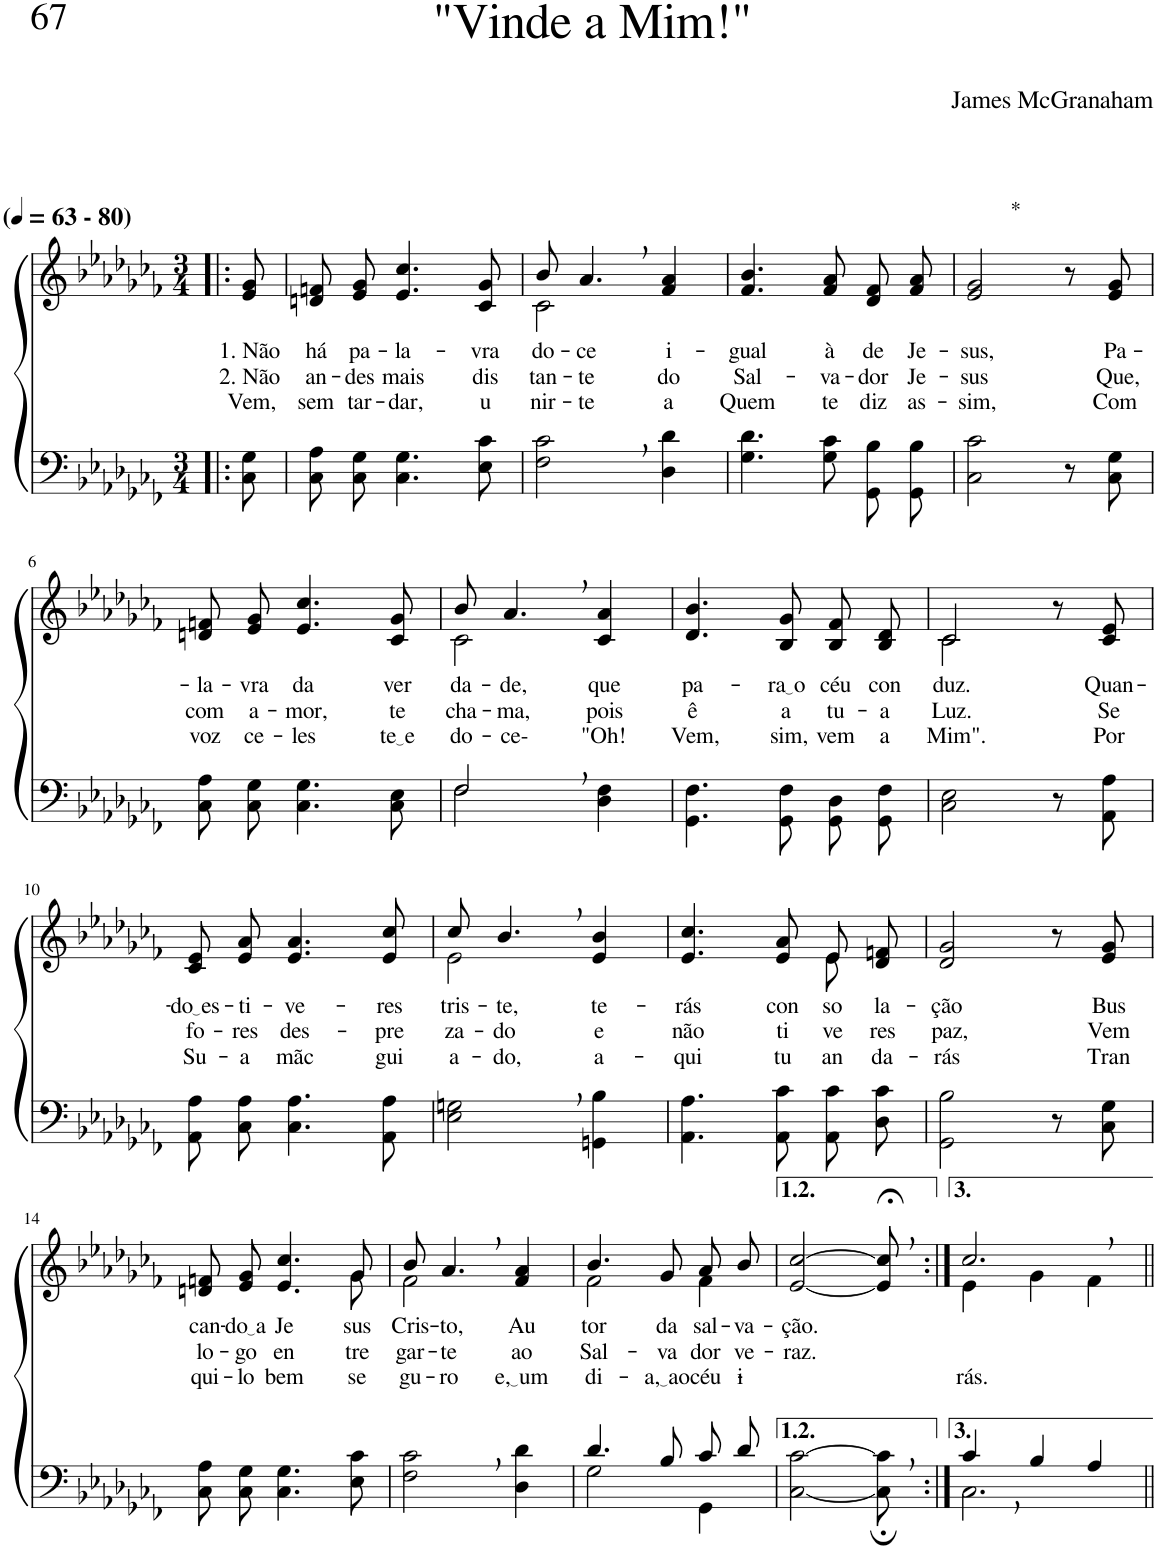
**kern	**kern	**text	**text	**text
*part2	*part1	*part1	*part1	*part1
*staff2	*staff1	*staff1	*staff1	*staff1
*I"Parte III e IV	*I"Parte I e II	*	*	*
*clefF4	*clefG2	*	*	*
*Trd-1c-2	*Trd-1c-2	*	*	*
*k[b-e-a-d-g-c-f-]	*k[b-e-a-d-g-c-f-]	*	*	*
*M3/4	*M3/4	*	*	*
*MM63	*MM63	*	*	*
=1!|:	=1!|:	=1!|:	=1!|:	=1!|:
!	!LO:TX:a:B:t=(	!	!	!
!	!LO:TX:a:B:t=- 80)	!	!	!
!	!	!LO:LY:b	!LO:LY:b	!LO:LY:b
8C-\ 8G-\	8e-/ 8g-/	1. Não	2. Não	Vem,
=2	=2	=2	=2	=2
!	!	!LO:LY:b	!LO:LY:b	!LO:LY:b
8C-\ 8A-\L	8dn/ 8fn/L	há	an-	sem
!	!	!LO:LY:b	!LO:LY:b	!LO:LY:b
8C-\ 8G-\J	8e-/ 8g-/J	pa-	-des	tar-
!	!	!LO:LY:b	!LO:LY:b	!LO:LY:b
4.C-\ 4.G-\	4.e-/ 4.cc-/	-la-	mais	-dar,
!	!	!LO:LY:b	!LO:LY:b	!LO:LY:b
8E-\ 8c-\	8c-/ 8g-/	-vra	dis-	u-
=3	=3	=3	=3	=3
*	*^	*	*	*
!	!	!	!LO:LY:b	!LO:LY:b	!LO:LY:b
2F-\, 2c-\,	8b-/	2c-\	do-	-tan-	-nir-
!	!	!	!LO:LY:b	!LO:LY:b	!LO:LY:b
.	4.a-,/	.	-ce	-te	-te
!	!	!	!LO:LY:b	!LO:LY:b	!LO:LY:b
4D-\ 4d-\	4f-/ 4a-/	4ryy	i-	do	a
=4	=4	=4	=4	=4	=4
!	!	!	!LO:LY:b	!LO:LY:b	!LO:LY:b
*	*v	*v	*	*	*
4.G-\ 4.d-\	4.f-/ 4.b-/	-gual	Sal-	Quem
!	!	!LO:LY:b	!LO:LY:b	!LO:LY:b
8G-\ 8c-\	8f-/ 8a-/	à	-va-	te
!	!	!LO:LY:b	!LO:LY:b	!LO:LY:b
8GG-\ 8B-\L	8d-/ 8f-/L	de	-dor	diz
!	!	!LO:LY:b	!LO:LY:b	!LO:LY:b
8GG-\ 8B-\J	8f-/ 8a-/J	Je-	Je-	as-
=5	=5	=5	=5	=5
!	!LO:TX:a:t=*	!	!	!
!	!	!LO:LY:b	!LO:LY:b	!LO:LY:b
2C-\ 2c-\	2e-/ 2g-/	-sus,	-sus	-sim,
8r	8r	.	.	.
!	!	!LO:LY:b	!LO:LY:b	!LO:LY:b
8C-\ 8G-\	8e-/ 8g-/	Pa-	Que,	Com
!!LO:LB:g=z
=6	=6	=6	=6	=6
!	!	!LO:LY:b	!LO:LY:b	!LO:LY:b
8C-\ 8A-\L	8dn/ 8fn/L	-la-	com	voz
!	!	!LO:LY:b	!LO:LY:b	!LO:LY:b
8C-\ 8G-\J	8e-/ 8g-/J	-vra	a-	ce-
!	!	!LO:LY:b	!LO:LY:b	!LO:LY:b
4.C-\ 4.G-\	4.e-/ 4.cc-/	da	-mor,	-les
!	!	!LO:LY:b	!LO:LY:b	!LO:LY:b
8C-\ 8E-\	8c-/ 8g-/	ver-	te	te e
=7	=7	=7	=7	=7
*^	*^	*	*	*
!	!	!	!	!LO:LY:b	!LO:LY:b	!LO:LY:b
2F-,/	2F-\	8b-/	2c-\	-da-	cha-	do-
!	!	!	!	!LO:LY:b	!LO:LY:b	!LO:LY:b
.	.	4.a-,/	.	-de,	-ma,	-ce-
!	!	!	!	!LO:LY:b	!LO:LY:b	!LO:LY:b
4ryy	4D-\ 4F-\	4c-/ 4a-/	4ryy	que	pois	"Oh!
=8	=8	=8	=8	=8	=8	=8
!	!	!	!	!LO:LY:b	!LO:LY:b	!LO:LY:b
*v	*v	*	*	*	*	*
*	*v	*v	*	*	*
4.GG-\ 4.F-\	4.d-/ 4.b-/	pa-	ê	Vem,
!	!	!LO:LY:b	!LO:LY:b	!LO:LY:b
8GG-\ 8F-\	8B-/ 8g-/	ra o	a	sim,
!	!	!LO:LY:b	!LO:LY:b	!LO:LY:b
8GG-/ 8D-/L	8B-/ 8f-/L	céu	tu-	vem
!	!	!LO:LY:b	!LO:LY:b	!LO:LY:b
8GG-/ 8F-/J	8B-/ 8d-/J	con-	-a	a
=9	=9	=9	=9	=9
*	*^	*	*	*
!	!	!	!LO:LY:b	!LO:LY:b	!LO:LY:b
2C-\ 2E-\	2c-/	2c-\	-duz.	Luz.	Mim".
8r	8r	4ryy	.	.	.
!	!	!	!LO:LY:b	!LO:LY:b	!LO:LY:b
8AA-\ 8A-\	8c-/ 8e-/	.	Quan-	Se	Por
*	*v	*v	*	*	*
!!LO:LB:g=z
=10	=10	=10	=10	=10
!	!	!LO:LY:b	!LO:LY:b	!LO:LY:b
8AA-\ 8A-\L	8c-/ 8e-/L	do es	fo-	Su-
!	!	!LO:LY:b	!LO:LY:b	!LO:LY:b
8C-\ 8A-\J	8e-/ 8a-/J	-ti-	-res	-a
!	!	!LO:LY:b	!LO:LY:b	!LO:LY:b
4.C-\ 4.A-\	4.e-/ 4.a-/	-ve-	des-	mãc
!	!	!LO:LY:b	!LO:LY:b	!LO:LY:b
8AA-\ 8A-\	8e-/ 8cc-/	-res	-pre-	gui-
=11	=11	=11	=11	=11
*	*^	*	*	*
!	!	!	!LO:LY:b	!LO:LY:b	!LO:LY:b
2E-\, 2Gn\,	8cc-/	2e-\	tris-	-za-	-a-
!	!	!	!LO:LY:b	!LO:LY:b	!LO:LY:b
.	4.b-,/	.	-te,	-do	-do,
!	!	!	!LO:LY:b	!LO:LY:b	!LO:LY:b
4GGn\ 4B-\	4e-/ 4b-/	4ryy	te-	e	a-
=12	=12	=12	=12	=12	=12
!	!	!	!LO:LY:b	!LO:LY:b	!LO:LY:b
4.AA-\ 4.A-\	4.e-/ 4.cc-/	2ryy	-rás	não	-qui
!	!	!	!LO:LY:b	!LO:LY:b	!LO:LY:b
8AA-\ 8c-\	8e-/ 8a-/	.	con-	ti-	tu
!	!	!	!LO:LY:b	!LO:LY:b	!LO:LY:b
8AA-\ 8c-\L	8e-/L	8e-\	-so-	-ve-	an-
!	!	!	!LO:LY:b	!LO:LY:b	!LO:LY:b
8D-\ 8c-\J	8d-/ 8fn/J	8ryy	-la-	-res	-da-
=13	=13	=13	=13	=13	=13
!	!	!	!LO:LY:b	!LO:LY:b	!LO:LY:b
*	*v	*v	*	*	*
2GG-\ 2B-\	2d-/ 2g-/	-ção	paz,	-rás
8r	8r	.	.	.
!	!	!LO:LY:b	!LO:LY:b	!LO:LY:b
8C-\ 8G-\	8e-/ 8g-/	Bus-	Vem	Tran-
!!LO:LB:g=z
=14	=14	=14	=14	=14
*	*^	*	*	*
!	!	!	!LO:LY:b	!LO:LY:b	!LO:LY:b
8C-\ 8A-\L	2ryy	8dn/ 8fn/L	-can-	lo-	-qui-
!	!	!	!LO:LY:b	!LO:LY:b	!LO:LY:b
8C-\ 8G-\J	.	8e-/ 8g-/J	do a	-go	-lo
!	!	!	!LO:LY:b	!LO:LY:b	!LO:LY:b
4.C-\ 4.G-\	.	4.e-/ 4.cc-/	Je-	en-	bem
.	8ryy	.	.	.	.
!	!	!	!LO:LY:b	!LO:LY:b	!LO:LY:b
8E-\ 8c-\	8g-\	8g-/	-sus	-tre-	se-
=15	=15	=15	=15	=15	=15
!	!	!	!LO:LY:b	!LO:LY:b	!LO:LY:b
2F-\, 2c-\,	8b-/	2f-\	Cris-	-gar-	-gu-
!	!	!	!LO:LY:b	!LO:LY:b	!LO:LY:b
.	4.a-,/	.	-to,	-te	-ro
!	!	!	!LO:LY:b	!LO:LY:b	!LO:LY:b
4D-\ 4d-\	4f-/ 4a-/	4ryy	Au-	ao	e, um
=16	=16	=16	=16	=16	=16
*^	*	*	*	*	*
!	!	!	!	!LO:LY:b	!LO:LY:b	!LO:LY:b
4.d-/	2G-\	4.b-/	2f-\	-tor	Sal-	di-
!	!	!	!	!LO:LY:b	!LO:LY:b	!LO:LY:b
8B-/	.	8g-/	.	da	-va-	a, ao
!	!	!	!	!LO:LY:b	!LO:LY:b	!LO:LY:b
8c-/L	4GG-\	8a-/L	4f-\	sal-	-dor	céu
!	!	!	!	!LO:LY:b	!LO:LY:b	!LO:LY:b
8d-/J	.	8b-/J	.	-va-	ve-	i-
*v	*v	*	*	*	*	*
*	*v	*v	*	*	*
=17	=17	=17	=17	=17
!	!	!LO:LY:b	!LO:LY:b	!
[2C-\ [2c-\	[2e-/ [2cc-/	-ção.	-raz.	.
8C-\];, 8c-\];,	8e-/];<, 8cc-/];<,	.	.	.
=18:|!	=18:|!	=18:|!	=18:|!	=18:|!
*^	*^	*	*	*
!	!	!	!	!	!	!LO:LY:b
4c-,/	2.C-\	2.cc-,/	4e-\	.	.	-rás.
4B-/	.	.	4g-\	.	.	.
4A-/	.	.	4f-\	.	.	.
*v	*v	*	*	*	*	*
*	*v	*v	*	*	*
=||	=||	=||	=||	=||
*-	*-	*-	*-	*-
